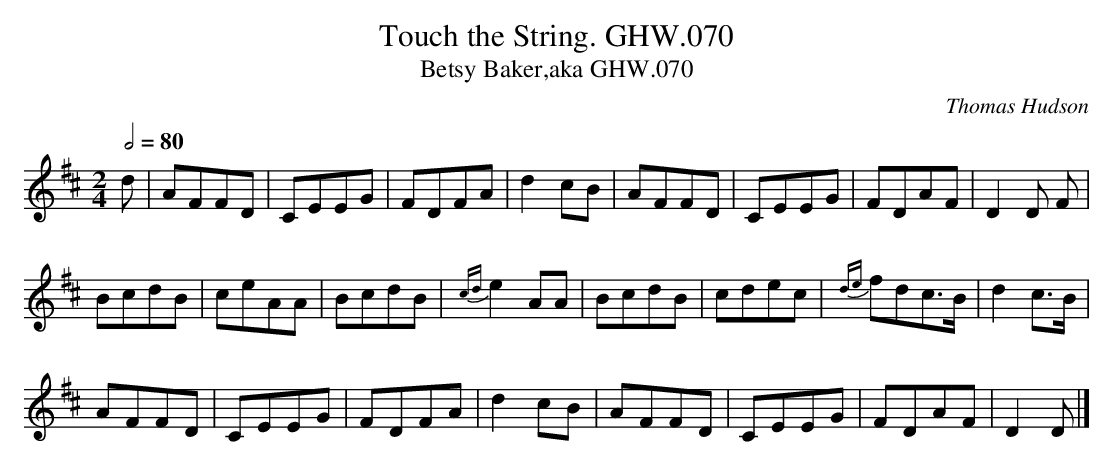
X:1
T:Touch the String. GHW.070
T:Betsy Baker,aka GHW.070
M:2/4
L:1/8
Q:1/2=80
C:Thomas Hudson
K:D
d|AFFD|CEEG|FDFA|d2cB|AFFD|CEEG|FDAF|D2D F|
BcdB|ceAA|BcdB|{cd}e2 AA|BcdB|cdec|{de}fdc>B|d2c>B|
AFFD|CEEG|FDFA|d2cB|AFFD|CEEG|FDAF|D2D|]
